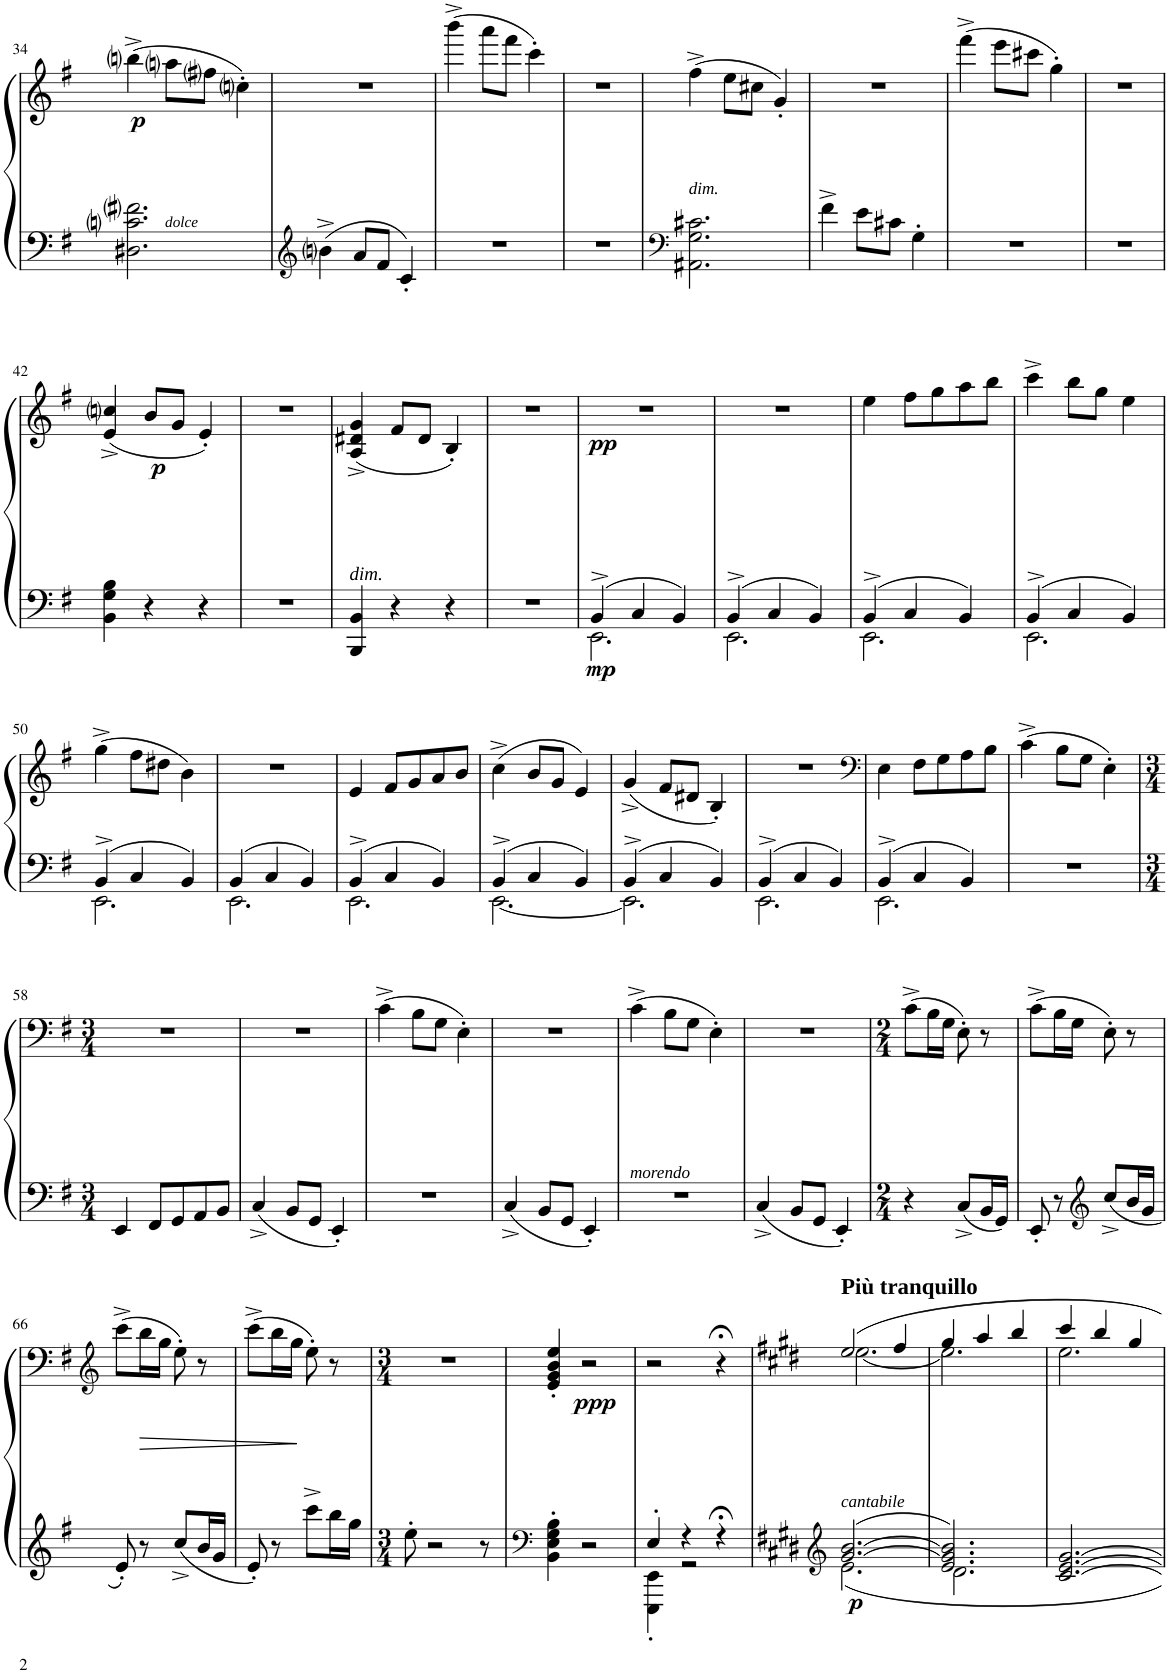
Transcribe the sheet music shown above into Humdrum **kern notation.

**kern	**kern	**dynam
*part1	*part1	*part1
*staff2	*staff1	*staff1/2
*I"Midi_1	*	*
!!LO:PB:g=z
*clefF4	*clefG2	*
*k[f#]	*k[f#]	*
*G:	*G:	*
*M3/4	*M3/4	*
=34	=34	=34
!	!	!LO:DY:b
2.D#X\ 2.cni\ 2.f#i\	(4bbni^\	p
!	!LO:TX:b:i:t=dolce	!
.	8aani\L	.
.	8ff#i\J	.
.	4ccni'\)	.
=35	=35	=35
*clefG2	*	*
4bni^\	2.r	.
8a/L	.	.
8f#/J	.	.
4c'/	.	.
=36	=36	=36
2.r	(4bbb^\	.
.	8aaa\L	.
.	8fff#\J	.
.	4ccc'\)	.
=37	=37	=37
2.r	2.r	.
=38	=38	=38
*clefF4	*	*
!LO:TX:a:i:t=dim.	!	!
2.AA#X\ 2.G\ 2.c#X\	(4ff#^\	.
.	8ee\L	.
.	8cc#X\J	.
.	4g'/)	.
=39	=39	=39
4f#^\	2.r	.
8e\L	.	.
8c#X\J	.	.
4G'\	.	.
=40	=40	=40
2.r	(4fff#^\	.
.	8eee\L	.
.	8ccc#X\J	.
.	4gg'\)	.
=41	=41	=41
2.r	2.r	.
!!LO:LB:g=z
=42	=42	=42
*^	*	*
4BB\ 4G\ 4B\	2ryy	(4e/^ 4ccni/^	.
!	!	!	!LO:DY:b
4r	.	8b/L	p
.	.	8g/J	.
4r	4ryy	4e'/)	.
=43	=43	=43	=43
2.r	2ryy	2.r	.
.	4ryy	.	.
=44	=44	=44	=44
!	!	!LO:TX:b:i:t=dim.	!
4BBB/ 4BB/	2ryy	(4A/^ 4d#X/^ 4g/^	.
4r	.	8f#/L	.
.	.	8d#/J	.
4r	4ryy	4B'/)	.
=45	=45	=45	=45
2.r	2ryy	2.r	.
.	4ryy	.	.
=46	=46	=46	=46
!	!	!	!LO:DY:b=2
!	!	!	!LO:DY:n=1:b
4BB^/	2.EE\	2.r	mp pp
4C/	.	.	.
4BB/	.	.	.
=47	=47	=47	=47
4BB^/	2.EE\	2.r	.
4C/	.	.	.
4BB/	.	.	.
=48	=48	=48	=48
4BB^/	2.EE\	4ee\	.
4C/	.	8ff#\L	.
.	.	8gg\	.
4BB/	.	8aa\	.
.	.	8bb\J	.
=49	=49	=49	=49
4BB^/	2.EE\	4ccc^\	.
4C/	.	8bb\L	.
.	.	8gg\J	.
4BB/	.	4ee\	.
!!LO:LB:g=z
=50	=50	=50	=50
4BB^/	2.EE\	(4gg^\	.
4C/	.	8ff#\L	.
.	.	8dd#X\J	.
4BB/	.	4b\)	.
=51	=51	=51	=51
4BB/	2.EE\	2.r	.
4C/	.	.	.
4BB/	.	.	.
=52	=52	=52	=52
4BB^/	2.EE\	4e/	.
4C/	.	8f#/L	.
.	.	8g/	.
4BB/	.	8a/	.
.	.	8b/J	.
=53	=53	=53	=53
4BB^/	[2.EE\	(4cc^\	.
4C/	.	8b/L	.
.	.	8g/J	.
4BB/	.	4e/)	.
=54	=54	=54	=54
4BB^/	2.EE\]	(4g^/	.
4C/	.	8f#/L	.
.	.	8d#X/J	.
4BB/	.	4B'/)	.
=55	=55	=55	=55
4BB^/	2.EE\	2.r	.
4C/	.	.	.
4BB/	.	.	.
=56	=56	=56	=56
*	*	*clefF4	*
4BB^/	2.EE\	4E\	.
4C/	.	8F#\L	.
.	.	8G\	.
4BB/	.	8A\	.
.	.	8B\J	.
=57	=57	=57	=57
2.r	2ryy	(4c^\	.
.	.	8B\L	.
.	.	8G\J	.
.	4ryy	4E'\)	.
*v	*v	*	*
!!LO:LB:g=z
=58	=58	=58
*M3/4	*M3/4	*
4EE/	2.r	.
8FF#/L	.	.
8GG/	.	.
8AA/	.	.
8BB/J	.	.
=59	=59	=59
4C^/	2.r	.
8BB/L	.	.
8GG/J	.	.
4EE'/	.	.
=60	=60	=60
2.r	(4c^\	.
.	8B\L	.
.	8G\J	.
.	4E'\)	.
=61	=61	=61
4C^/	2.r	.
8BB/L	.	.
8GG/J	.	.
4EE'/	.	.
=62	=62	=62
!	!LO:TX:b:i:t=morendo	!
2.r	(4c^\	.
.	8B\L	.
.	8G\J	.
.	4E'\)	.
=63	=63	=63
4C^/	2.r	.
8BB/L	.	.
8GG/J	.	.
4EE'/	.	.
=64	=64	=64
*M2/4	*M2/4	*
4r	(8c^\L	.
.	16B\L	.
.	16G\JJ	.
8C^/L	8E'\)	.
16BB/L	8r	.
16GG/JJ	.	.
=65	=65	=65
8EE'/	(8c^\L	.
8r	16B\L	.
.	16G\JJ	.
*clefG2	*	*
8cc^/L	8E'\)	.
16b/L	8r	.
16g/JJ	.	.
!!LO:LB:g=z
=66	=66	=66
*	*clefG2	*
8e'/	(8ccc^\L	.
!	!	!LO:HP:b
8r	16bb\L	>
.	16gg\JJ	.
8cc^/L	8ee'\)	.
16b/L	8r	.
16g/JJ	.	.
=67	=67	=67
8e'/	(8ccc^\L	.
8r	16bb\L	.
.	16gg\JJ	.
8ccc^\L	8ee'\)	]
16bb\L	8r	.
16gg\JJ	.	.
=68	=68	=68
*M3/4	*M3/4	*
8ee'\	2.r	.
2r	.	.
8r	.	.
=69	=69	=69
*clefF4	*	*
4BB\' 4E\' 4G\' 4B\'	4e/' 4g/' 4b/' 4ee/'	.
!	!	!LO:DY:b
2r	2r	ppp
=70	=70	=70
*^	*	*
4E'/	4EEE\' 4EE\'	2r	.
4r	2r	.	.
4r;<	.	4r;<	.
=71	=71	=71	=71
*clefG2	*	*	*
*k[f#c#g#d#]	*	*k[f#c#g#d#]	*
*	*	*^	*
!	!	!LO:TX:a:B:t=Più tranquillo	!	!
!	!	!LO:TX:b:i:t=cantabile	!	!
!	!	!	!	!LO:DY:b=2
[2.g#/ [2.b/	2.e\	2ee/	[2.ee\	p
.	.	4ff#/	.	.
=72	=72	=72	=72	=72
2.e/ 2.g#/] 2.b/]	2.d#\	4gg#/	2.ee\]	.
.	.	4aa/	.	.
.	.	4bb/	.	.
*v	*v	*	*	*
=73	=73	=73	=73
[2.c#/ [2.e/ [2.g#/	4ccc#/	2.ee\	.
.	4bb/	.	.
.	4gg#/	.	.
*	*v	*v	*
=	=	=
*-	*-	*-
